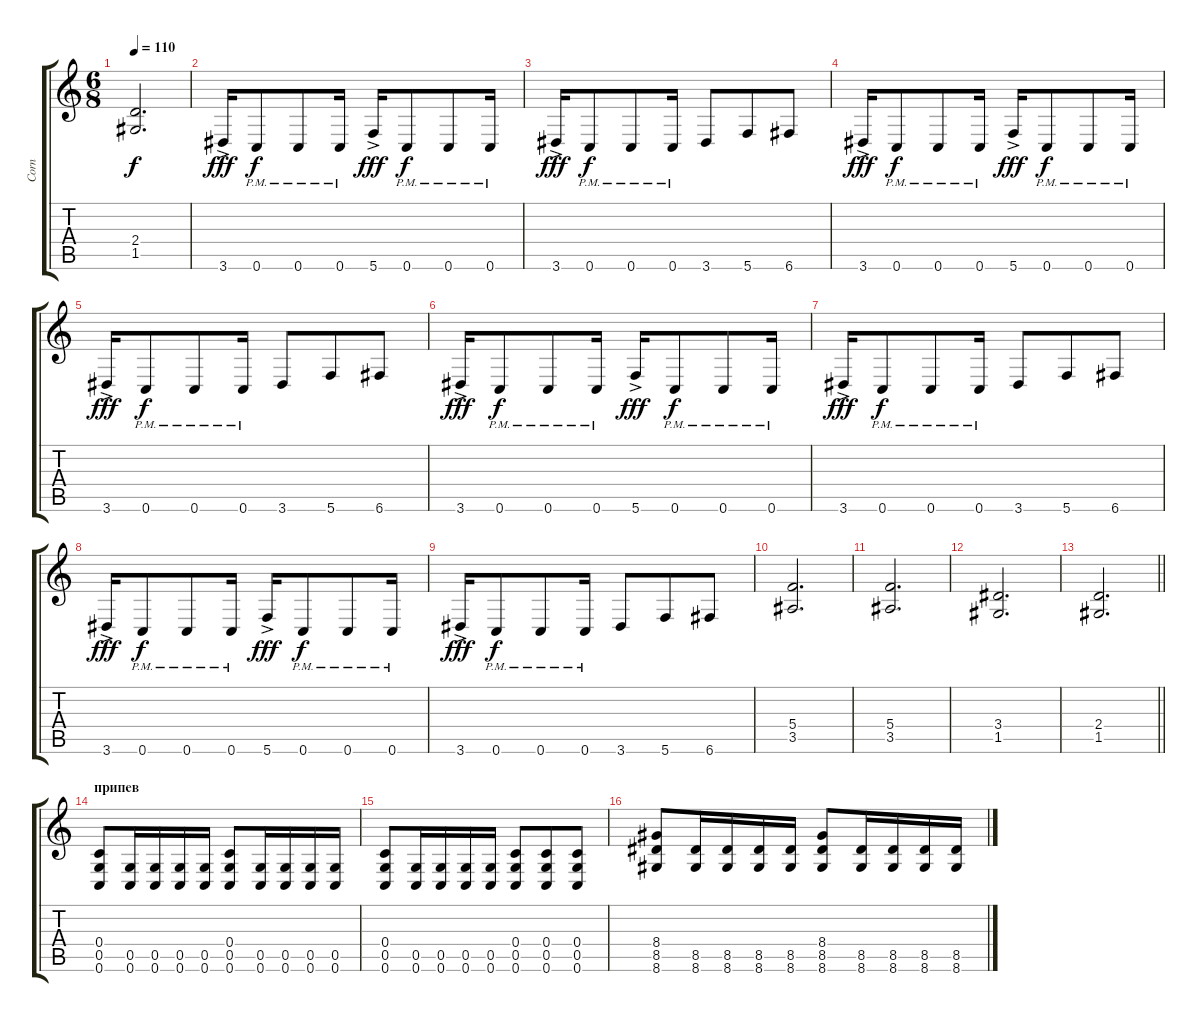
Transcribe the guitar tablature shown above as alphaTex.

\track ("Corn" "Corn") {instrument distortionguitar}
\staff {score tabs}
\tuning (D4 A3 F3 C3 G2 C2) {hide}
\ts (6 8)
\tempo 110
\clef g2
\ks c
(2.4 1.5).2{d dy f} |
3.6{ac}.16{dy fff} 0.6{pm}.8{dy f} 0.6{pm}.8 0.6{pm}.16 5.6{ac}.16{dy fff} 0.6{pm}.8{dy f} 0.6{pm}.8 0.6{pm}.16 |
3.6{ac}.16{dy fff} 0.6{pm}.8{dy f} 0.6{pm}.8 0.6{pm}.16 3.6.8 5.6.8 6.6.8 |
3.6{ac}.16{dy fff} 0.6{pm}.8{dy f} 0.6{pm}.8 0.6{pm}.16 5.6{ac}.16{dy fff} 0.6{pm}.8{dy f} 0.6{pm}.8 0.6{pm}.16 |
3.6{ac}.16{dy fff} 0.6{pm}.8{dy f} 0.6{pm}.8 0.6{pm}.16 3.6.8 5.6.8 6.6.8 |
3.6{ac}.16{dy fff} 0.6{pm}.8{dy f} 0.6{pm}.8 0.6{pm}.16 5.6{ac}.16{dy fff} 0.6{pm}.8{dy f} 0.6{pm}.8 0.6{pm}.16 |
3.6{ac}.16{dy fff} 0.6{pm}.8{dy f} 0.6{pm}.8 0.6{pm}.16 3.6.8 5.6.8 6.6.8 |
3.6{ac}.16{dy fff} 0.6{pm}.8{dy f} 0.6{pm}.8 0.6{pm}.16 5.6{ac}.16{dy fff} 0.6{pm}.8{dy f} 0.6{pm}.8 0.6{pm}.16 |
3.6{ac}.16{dy fff} 0.6{pm}.8{dy f} 0.6{pm}.8 0.6{pm}.16 3.6.8 5.6.8 6.6.8 |
(5.4 3.5).2{d} |
(5.4 3.5).2{d} |
(3.4 1.5).2{d} |
\barLineRight lightlight
(2.4 1.5).2{d} |
\section ("" "припев")
(0.4 0.5 0.6).8 (0.5 0.6).16 (0.5 0.6).16 (0.5 0.6).16 (0.5 0.6).16 (0.4 0.5 0.6).8 (0.5 0.6).16 (0.5 0.6).16 (0.5 0.6).16 (0.5 0.6).16 |
(0.4 0.5 0.6).8 (0.5 0.6).16 (0.5 0.6).16 (0.5 0.6).16 (0.5 0.6).16 (0.4 0.5 0.6).8 (0.4 0.5 0.6).8 (0.4 0.5 0.6).8 |
(8.4 8.5 8.6).8 (8.5 8.6).16 (8.5 8.6).16 (8.5 8.6).16 (8.5 8.6).16 (8.4 8.5 8.6).8 (8.5 8.6).16 (8.5 8.6).16 (8.5 8.6).16 (8.5 8.6).16
